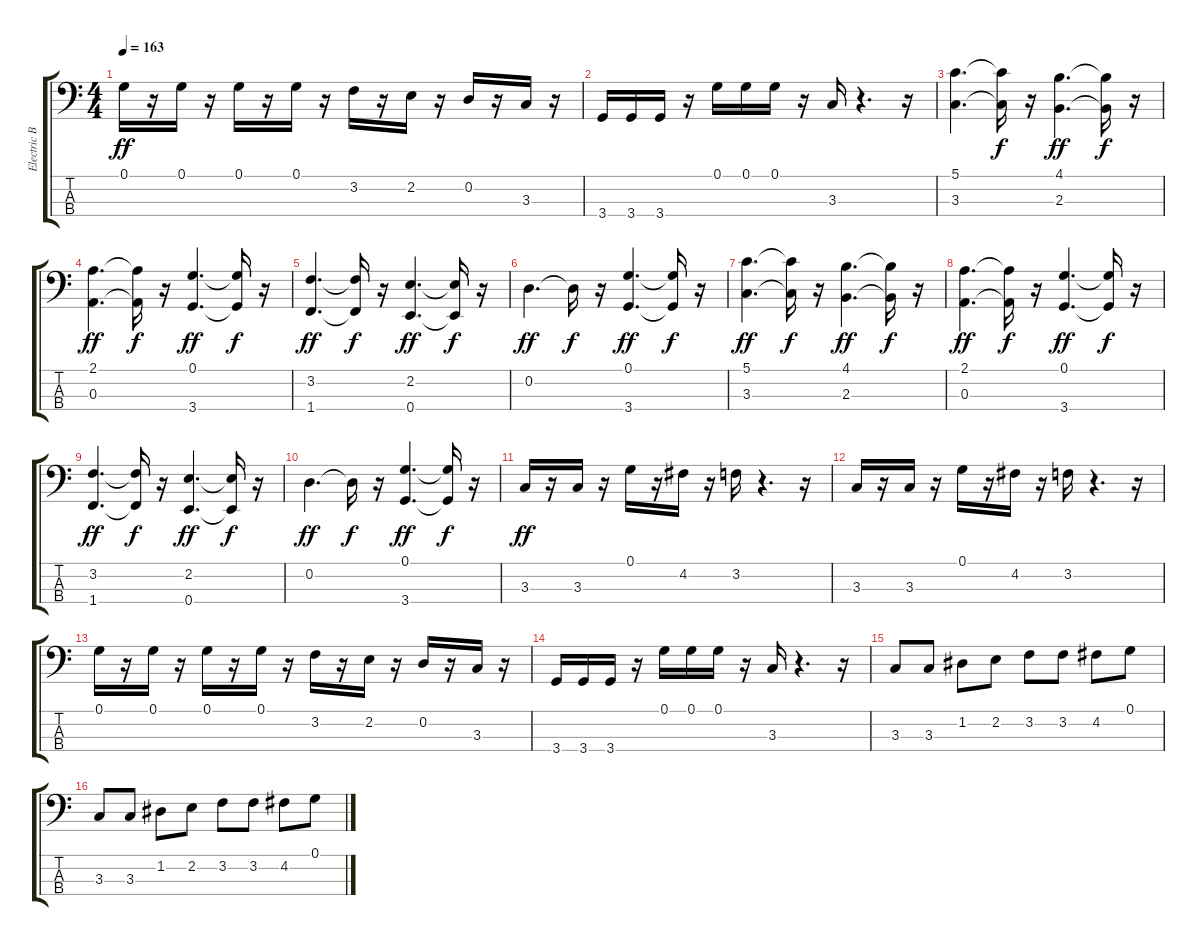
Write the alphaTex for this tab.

\track ("Electric Bass (Finger)" "Electric B") {instrument electricbassfinger}
\staff {score tabs}
\tuning (G2 D2 A1 E1) {hide}
\ts (4 4)
\tempo 163
\clef f4
\ks c
0.1.16{dy ff} r.16 0.1.16 r.16 0.1.16 r.16 0.1.16 r.16 3.2.16 r.16 2.2.16 r.16 0.2.16 r.16 3.3.16 r.16 |
3.4.16 3.4.16 3.4.16 r.16 0.1.16 0.1.16 0.1.16 r.16 3.3.16 r.4{d} r.16 |
(5.1 3.3).4{d} (5.1{t} 3.3{t}).16{dy f} r.16 (4.1 2.3).4{d dy ff} (4.1{t} 2.3{t}).16{dy f} r.16 |
(2.1 0.3).4{d dy ff} (2.1{t} 0.3{t}).16{dy f} r.16 (0.1 3.4).4{d dy ff} (0.1{t} 3.4{t}).16{dy f} r.16 |
(3.2 1.4).4{d dy ff} (3.2{t} 1.4{t}).16{dy f} r.16 (2.2 0.4).4{d dy ff} (2.2{t} 0.4{t}).16{dy f} r.16 |
0.2.4{d dy ff} 0.2{t}.16{dy f} r.16 (0.1 3.4).4{d dy ff} (0.1{t} 3.4{t}).16{dy f} r.16 |
(5.1 3.3).4{d dy ff} (5.1{t} 3.3{t}).16{dy f} r.16 (4.1 2.3).4{d dy ff} (4.1{t} 2.3{t}).16{dy f} r.16 |
(2.1 0.3).4{d dy ff} (2.1{t} 0.3{t}).16{dy f} r.16 (0.1 3.4).4{d dy ff} (0.1{t} 3.4{t}).16{dy f} r.16 |
(3.2 1.4).4{d dy ff} (3.2{t} 1.4{t}).16{dy f} r.16 (2.2 0.4).4{d dy ff} (2.2{t} 0.4{t}).16{dy f} r.16 |
0.2.4{d dy ff} 0.2{t}.16{dy f} r.16 (0.1 3.4).4{d dy ff} (0.1{t} 3.4{t}).16{dy f} r.16 |
3.3.16{dy ff} r.16 3.3.16 r.16 0.1.16 r.16 4.2.16 r.16 3.2.16 r.4{d} r.16 |
3.3.16 r.16 3.3.16 r.16 0.1.16 r.16 4.2.16 r.16 3.2.16 r.4{d} r.16 |
0.1.16 r.16 0.1.16 r.16 0.1.16 r.16 0.1.16 r.16 3.2.16 r.16 2.2.16 r.16 0.2.16 r.16 3.3.16 r.16 |
3.4.16 3.4.16 3.4.16 r.16 0.1.16 0.1.16 0.1.16 r.16 3.3.16 r.4{d} r.16 |
3.3.8 3.3.8 1.2.8 2.2.8 3.2.8 3.2.8 4.2.8 0.1.8 |
3.3.8 3.3.8 1.2.8 2.2.8 3.2.8 3.2.8 4.2.8 0.1.8
